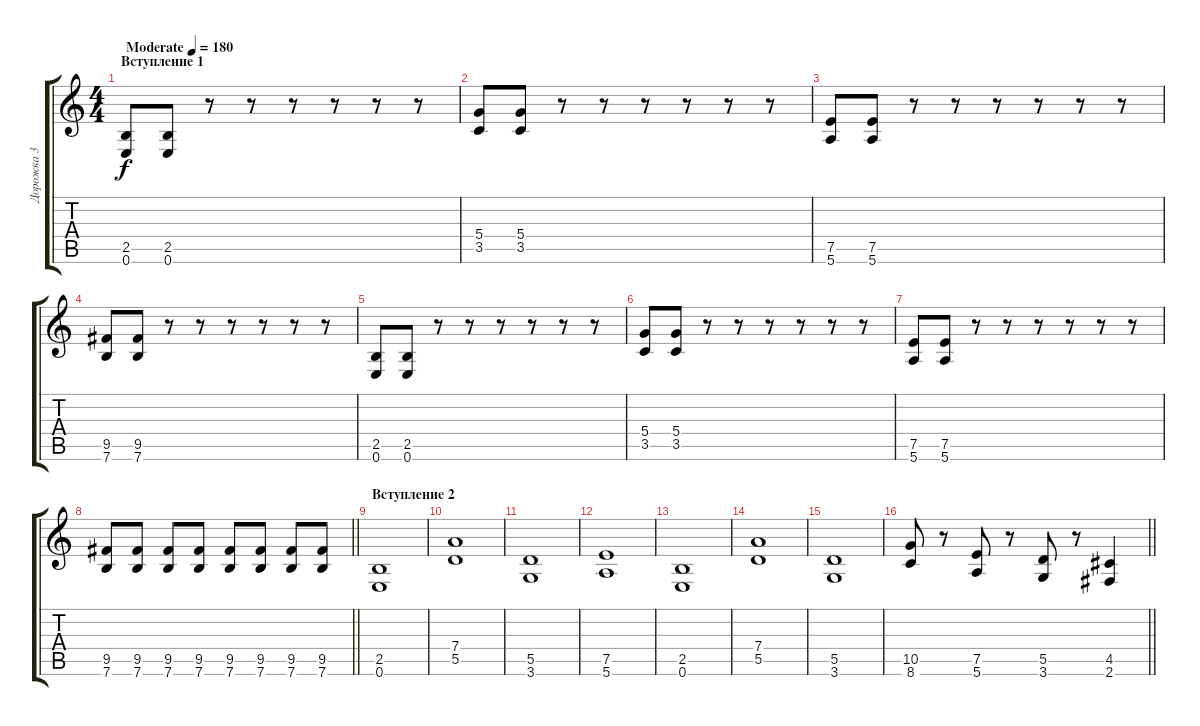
\track ("Дорожка 3" "Дорожка 3") {instrument distortionguitar}
\staff {score tabs}
\tuning (E4 B3 G3 D3 A2 E2) {hide}
\ts (4 4)
\section ("" "Вступление 1")
\tempo (180 "Moderate")
\clef g2
\ks c
(2.5 0.6).8{dy f instrument distortionguitar} (2.5 0.6).8 r.8 r.8 r.8 r.8 r.8 r.8 |
(5.4 3.5).8 (5.4 3.5).8 r.8 r.8 r.8 r.8 r.8 r.8 |
(7.5 5.6).8 (7.5 5.6).8 r.8 r.8 r.8 r.8 r.8 r.8 |
(9.5 7.6).8 (9.5 7.6).8 r.8 r.8 r.8 r.8 r.8 r.8 |
(2.5 0.6).8 (2.5 0.6).8 r.8 r.8 r.8 r.8 r.8 r.8 |
(5.4 3.5).8 (5.4 3.5).8 r.8 r.8 r.8 r.8 r.8 r.8 |
(7.5 5.6).8 (7.5 5.6).8 r.8 r.8 r.8 r.8 r.8 r.8 |
\barLineRight lightlight
(9.5 7.6).8 (9.5 7.6).8 (9.5 7.6).8 (9.5 7.6).8 (9.5 7.6).8 (9.5 7.6).8 (9.5 7.6).8 (9.5 7.6).8 |
\section ("" "Вступление 2")
(2.5 0.6).1 |
(7.4 5.5).1 |
(5.5 3.6).1 |
(7.5 5.6).1 |
(2.5 0.6).1 |
(7.4 5.5).1 |
(5.5 3.6).1 |
\barLineRight lightlight
(10.5 8.6).8 r.8 (7.5 5.6).8 r.8 (5.5 3.6).8 r.8 (4.5 2.6).4
